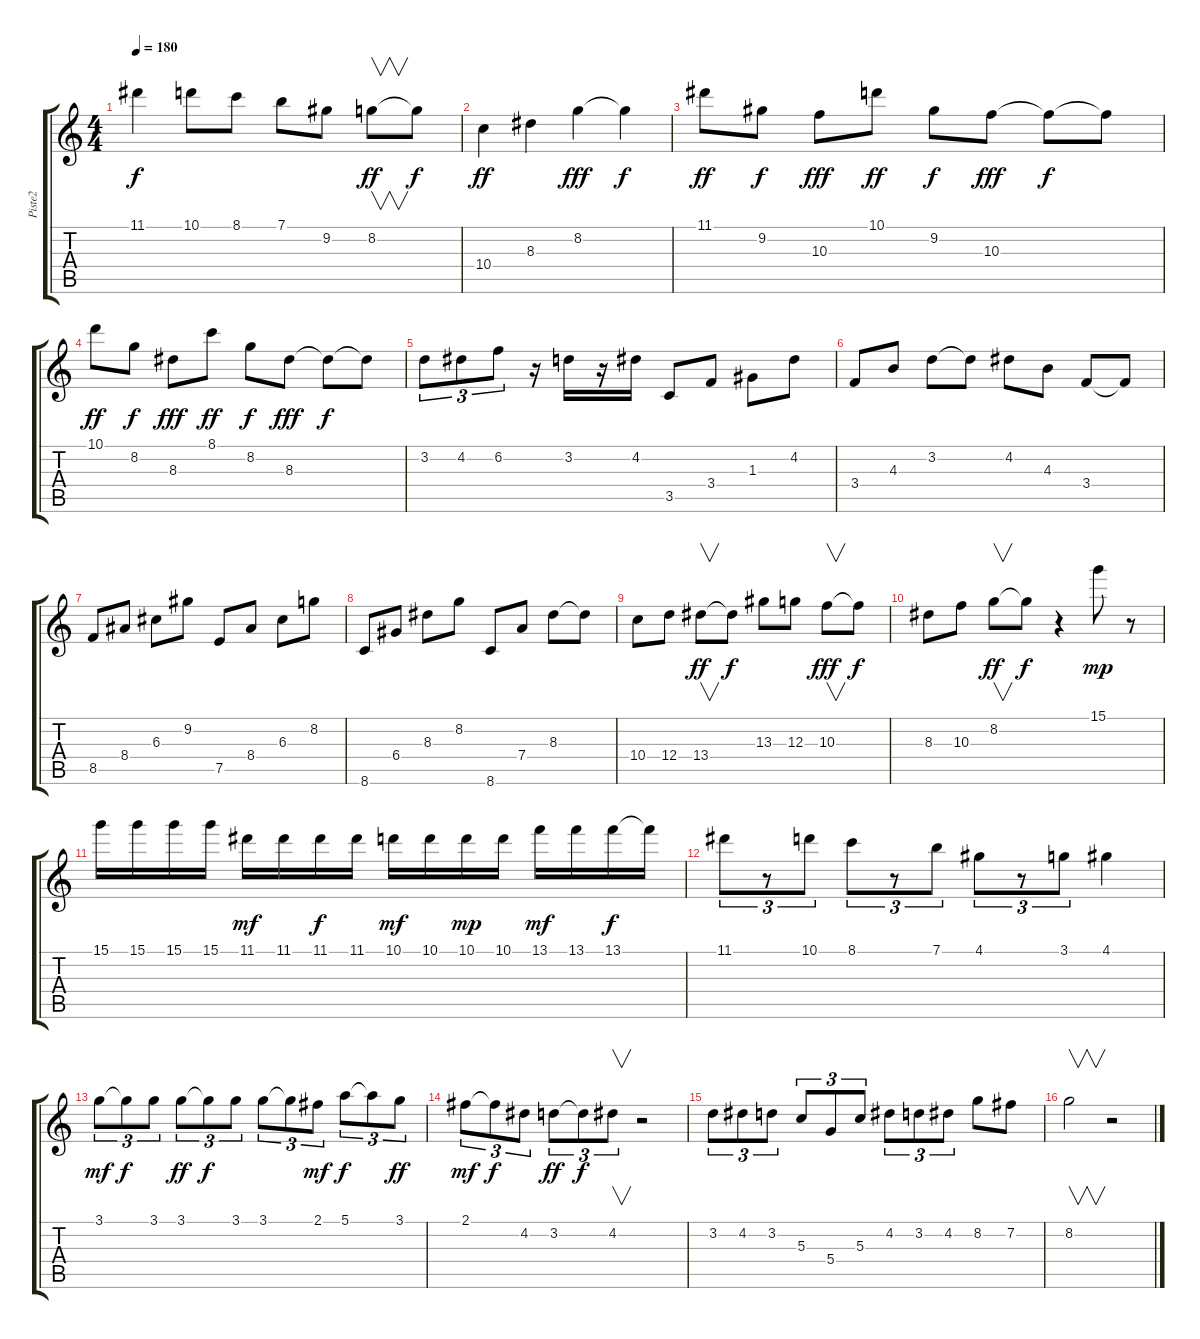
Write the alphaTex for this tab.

\track ("Piste2" "Piste2") {instrument acousticguitarnylon}
\staff {score tabs}
\tuning (E4 B3 G3 D3 A2 E2) {hide}
\ts (4 4)
\tempo 180
\clef g2
\ks c
11.1{t}.4{dy f} 10.1.8 8.1.8 7.1.8 9.2.8 8.2.8{v dy ff} 8.2{t}.8{dy f} |
10.4.4{dy ff} 8.3.4 8.2.4{dy fff} 8.2{t}.4{dy f} |
11.1.8{dy ff} 9.2.8{dy f} 10.3.8{dy fff} 10.1.8{dy ff} 9.2.8{dy f} 10.3.8{dy fff} 10.3{t}.8{dy f} 10.3{t}.8 |
10.1.8{dy ff} 8.2.8{dy f} 8.3.8{dy fff} 8.1.8{dy ff} 8.2.8{dy f} 8.3.8{dy fff} 8.3{t}.8{dy f} 8.3{t}.8 |
3.2.8{tu (3 2)} 4.2.8{tu (3 2)} 6.2.8{tu (3 2)} r.16 3.2.16 r.16 4.2.16 3.5.8 3.4.8 1.3.8 4.2.8 |
3.4.8 4.3.8 3.2.8 3.2{t}.8 4.2.8 4.3.8 3.4.8 3.4{t}.8 |
8.5.8 8.4.8 6.3.8 9.2.8 7.5.8 8.4.8 6.3.8 8.2.8 |
8.6.8 6.4.8 8.3.8 8.2.8 8.6.8 7.4.8 8.3.8 8.3{t}.8 |
10.4.8 12.4.8 13.4.8{v dy ff} 13.4{t}.8{dy f} 13.3.8 12.3.8 10.3.8{v dy fff} 10.3{t}.8{dy f} |
8.3.8 10.3.8 8.2.8{v dy ff} 8.2{t}.8{dy f} r.4 15.1.8{dy mp} r.8 |
15.1.16 15.1.16 15.1.16 15.1.16 11.1.16{dy mf} 11.1.16 11.1.16{dy f} 11.1.16 10.1.16{dy mf} 10.1.16 10.1.16{dy mp} 10.1.16 13.1.16{dy mf} 13.1.16 13.1.16{dy f} 13.1{t}.16 |
11.1.8{tu (3 2)} r.8{tu (3 2)} 10.1.8{tu (3 2)} 8.1.8{tu (3 2)} r.8{tu (3 2)} 7.1.8{tu (3 2)} 4.1.8{tu (3 2)} r.8{tu (3 2)} 3.1.8{tu (3 2)} 4.1.4 |
3.1.8{tu (3 2) dy mf} 3.1{t}.8{tu (3 2) dy f} 3.1.8{tu (3 2)} 3.1.8{tu (3 2) dy ff} 3.1{t}.8{tu (3 2) dy f} 3.1.8{tu (3 2)} 3.1.8{tu (3 2)} 3.1{t}.8{tu (3 2)} 2.1.8{tu (3 2) dy mf} 5.1.8{tu (3 2) dy f} 5.1{t}.8{tu (3 2)} 3.1.8{tu (3 2) dy ff} |
2.1.8{tu (3 2) dy mf} 2.1{t}.8{tu (3 2) dy f} 4.2.8{tu (3 2)} 3.2.8{tu (3 2) dy ff} 3.2{t}.8{tu (3 2) dy f} 4.2.8{v tu (3 2)} r.2 |
3.2.8{tu (3 2)} 4.2.8{tu (3 2)} 3.2.8{tu (3 2)} 5.3.8{tu (3 2)} 5.4.8{tu (3 2)} 5.3.8{tu (3 2)} 4.2.8{tu (3 2)} 3.2.8{tu (3 2)} 4.2.8{tu (3 2)} 8.2.8 7.2.8 |
8.2.2{v} r.2
